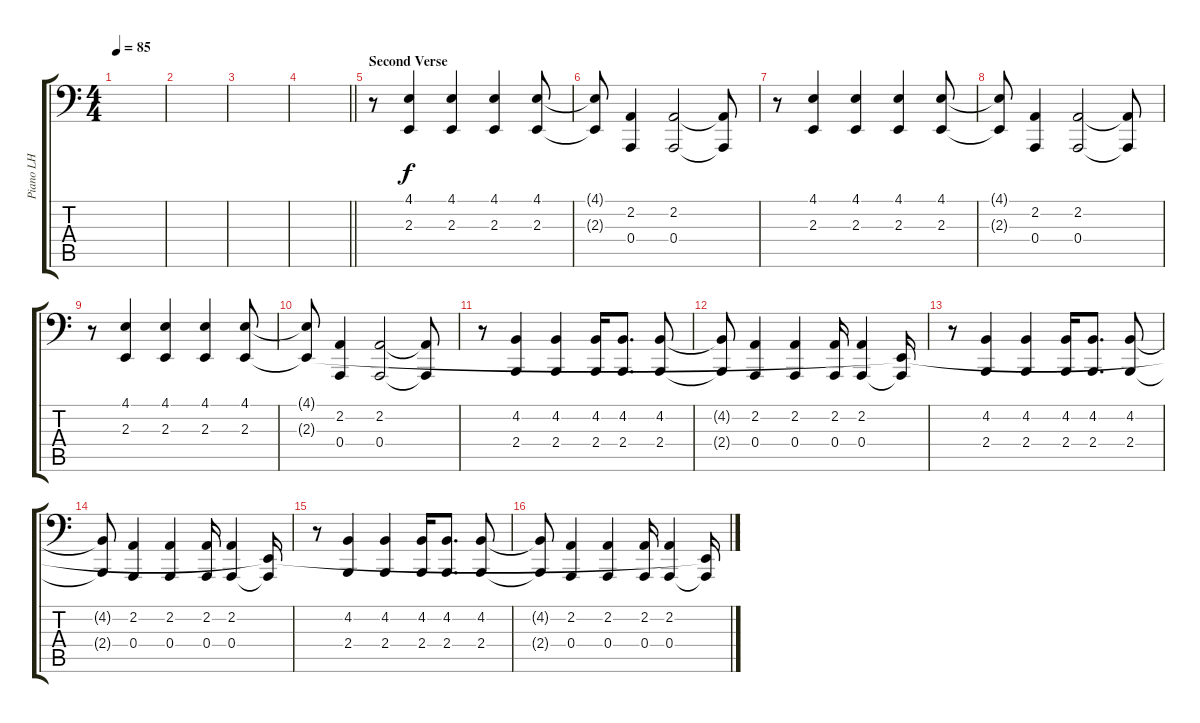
\track ("Piano LH" "Piano LH") {instrument brightacousticpiano}
\staff {score tabs}
\tuning (C3 G2 D2 A1 E1 A0) {hide}
\ts (4 4)
\tempo 85
\clef f4
\ks c
|
|
|
\barLineRight lightlight
|
\section ("" "Second Verse")
r.8 (4.1 2.3).4 (4.1 2.3).4 (4.1 2.3).4 (4.1 2.3).8 |
(4.1{t} 2.3{t}).8 (2.2 0.4).4 (2.2 0.4).2 (2.2{t} 0.4{t}).8 |
r.8 (4.1 2.3).4 (4.1 2.3).4 (4.1 2.3).4 (4.1 2.3).8 |
(4.1{t} 2.3{t}).8 (2.2 0.4).4 (2.2 0.4).2 (2.2{t} 0.4{t}).8 |
r.8 (4.1 2.3).4 (4.1 2.3).4 (4.1 2.3).4 (4.1 2.3).8 |
(4.1{t} 2.3{t}).8 (2.2 0.4).4 (2.2 0.4).2 (2.2{t} 0.4{t}).8 |
r.8 (4.2 2.4).4 (4.2 2.4).4 (4.2 2.4).16 (4.2 2.4).8{d} (4.2 2.4).8 |
(4.2{t} 2.4{t}).8 (2.2 0.4).4 (2.2 0.4).4 (2.2 0.4).16 (2.2 0.4).4 (2.3{t} 0.4{t}).16 |
r.8 (4.2 2.4).4 (4.2 2.4).4 (4.2 2.4).16 (4.2 2.4).8{d} (4.2 2.4).8 |
(4.2{t} 2.4{t}).8 (2.2 0.4).4 (2.2 0.4).4 (2.2 0.4).16 (2.2 0.4).4 (2.3{t} 0.4{t}).16 |
r.8 (4.2 2.4).4 (4.2 2.4).4 (4.2 2.4).16 (4.2 2.4).8{d} (4.2 2.4).8 |
(4.2{t} 2.4{t}).8 (2.2 0.4).4 (2.2 0.4).4 (2.2 0.4).16 (2.2 0.4).4 (2.3{t} 0.4{t}).16
